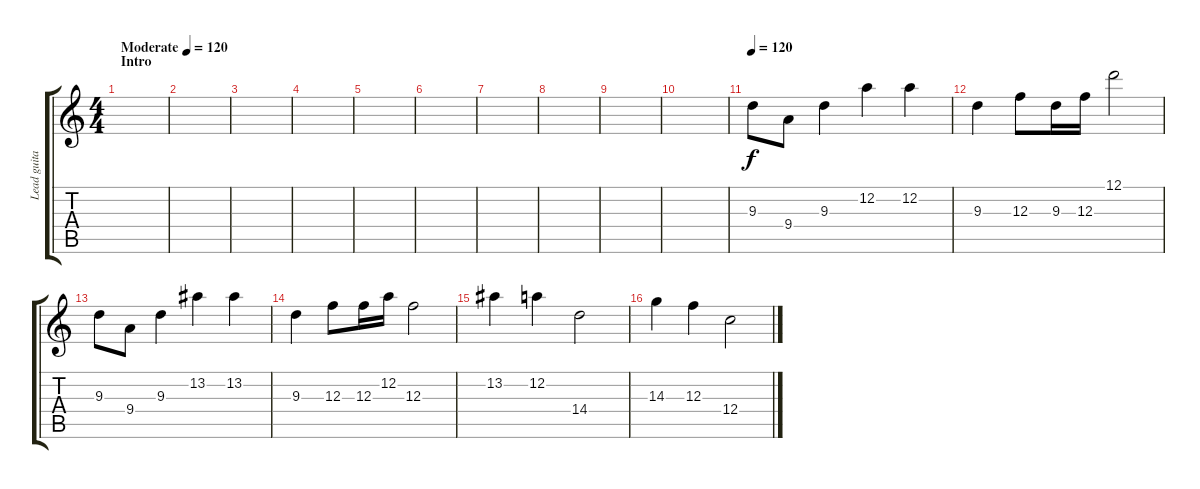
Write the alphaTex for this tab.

\track ("Lead guitar 1" "Lead guita") {instrument overdrivenguitar}
\staff {score tabs}
\tuning (D4 A3 F3 C3 G2 D2) {hide}
\ts (4 4)
\section ("" "Intro")
\tempo (120 "Moderate")
\tempo 114
\tempo (120 "Moderate")
\clef g2
\ks c
|
|
|
|
|
|
|
|
|
|
\tempo 120
9.3.8 9.4.8 9.3.4 12.2.4 12.2.4 |
9.3.4 12.3.8 9.3.16 12.3.16 12.1.2 |
9.3.8 9.4.8 9.3.4 13.2.4 13.2.4 |
9.3.4 12.3.8 12.3.16 12.2.16 12.3.2 |
13.2.4 12.2.4 14.4.2 |
14.3.4 12.3.4 12.4.2
